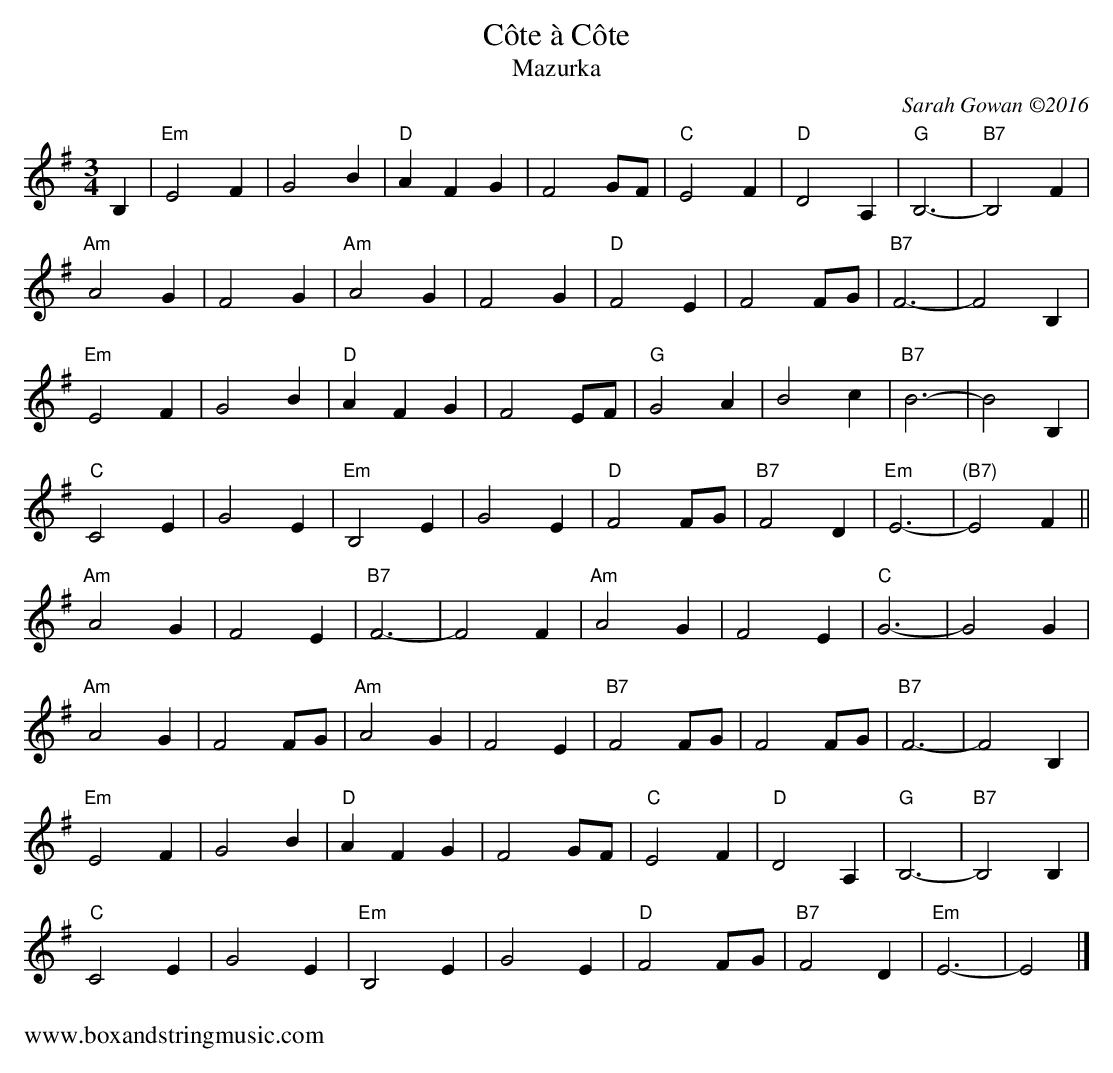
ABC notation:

X:1
T:Côte à Côte
T:Mazurka
C:Sarah Gowan ©2016
M:3/4
L:1/4
K:Em
B,|"Em"E2F|G2B|"D"AFG|F2G/2F/2|"C"E2F|"D"D2A, |"G"B,3-|"B7"B,2F|
"Am"A2G|F2G|"Am"A2G|F2G|"D"F2E|F2F/2G/2|"B7"F3-|F2B,|
"Em"E2F|G2B|"D"A FG|F2E/2F/2|"G"G2A|B2c|"B7"B3-|B2 B,|
"C"C2E|G2 E|"Em"B,2E|G2E|"D"F2F/2G/2|"B7"F2D|"Em"E3-|"(B7)"E2F||
"Am"A2G|F2E|"B7"F3-|F2F|"Am"A2G|F2E|"C"G3-|G2G|
"Am"A2G|F2F/G/|"Am"A2G|F2E|"B7"F2F/2G/2|F2F/2G/2|"B7"F3-|F2B,|
"Em"E2F|G2B|"D"AFG|F2G/2F/2|"C"E2F|"D"D2A, |"G"B,3-|"B7"B,2B,|
"C"C2E|G2E|"Em"B,2E|G2E|"D"F2F/2G/2|"B7"F2D|"Em"E3-|E2|]
